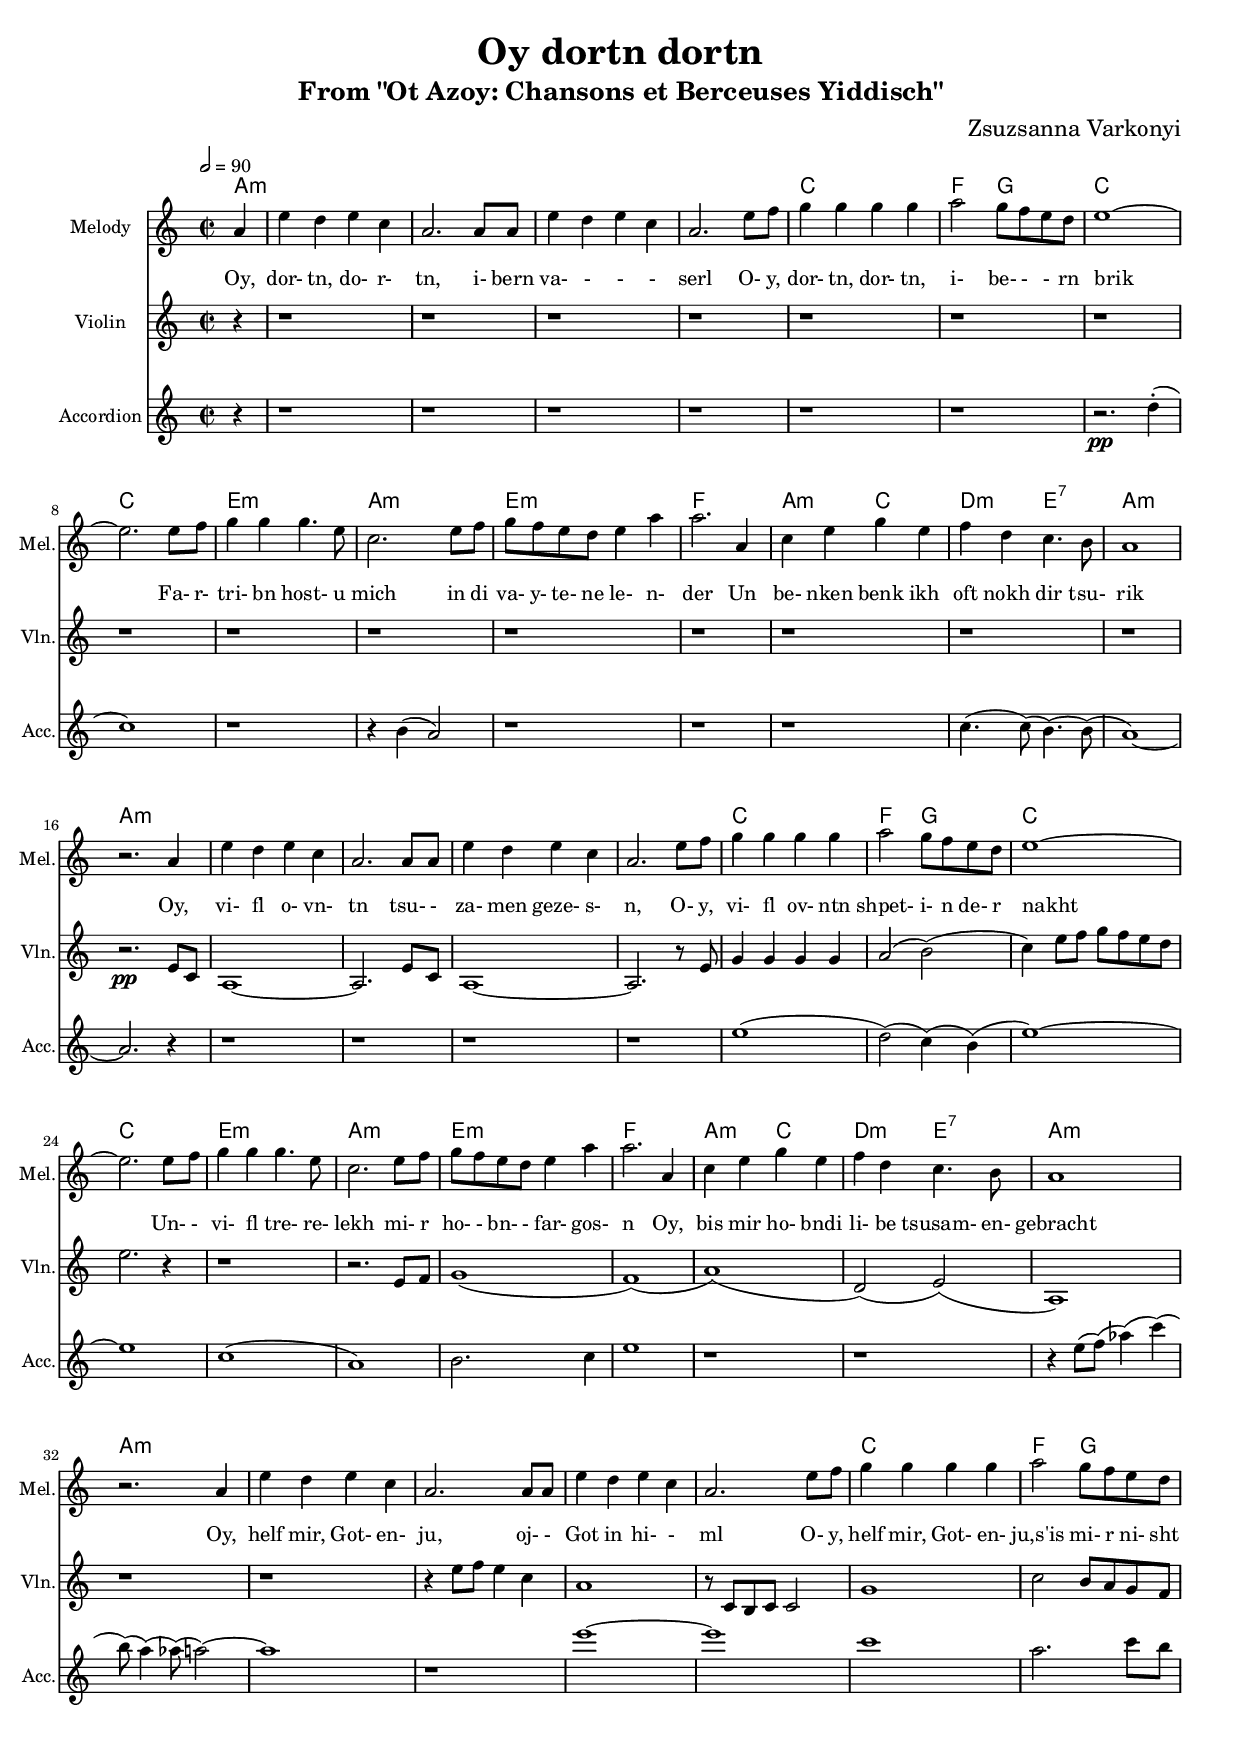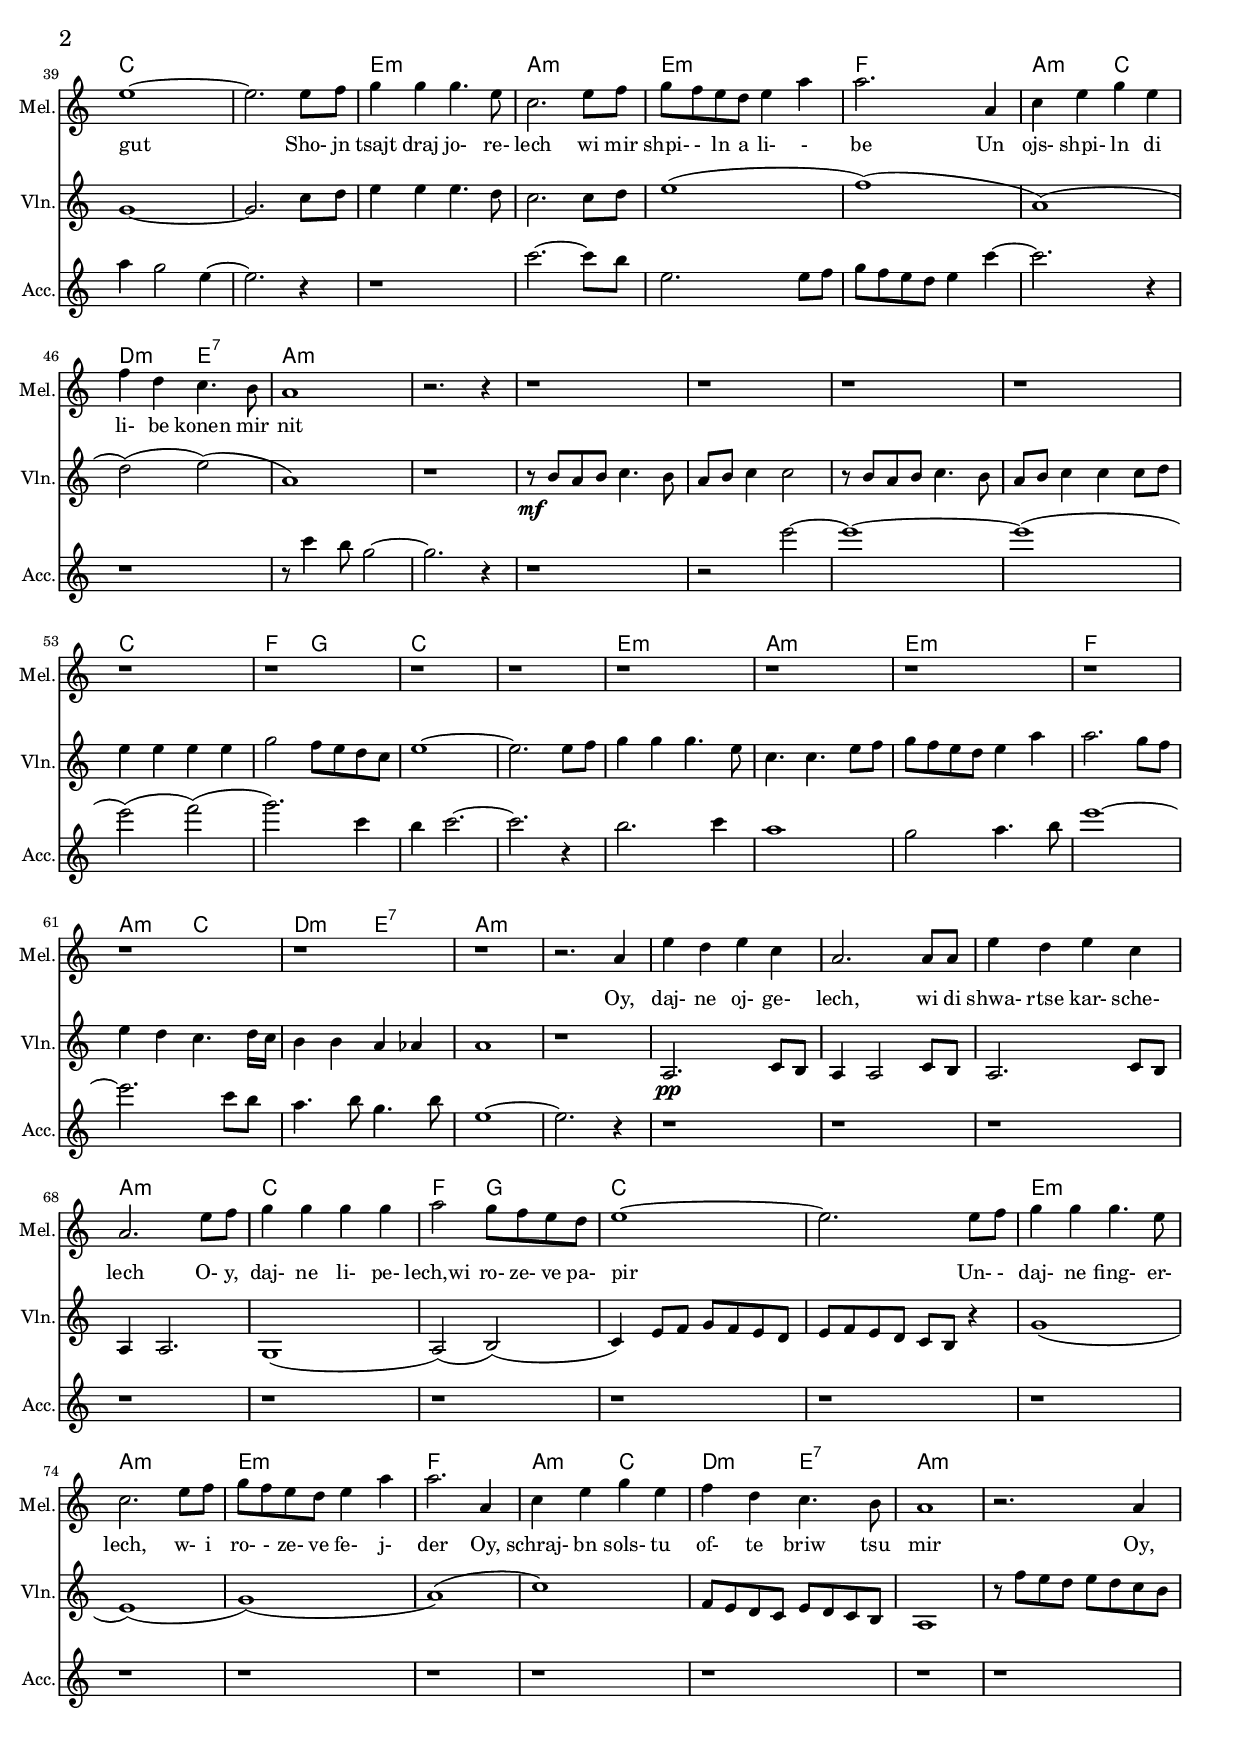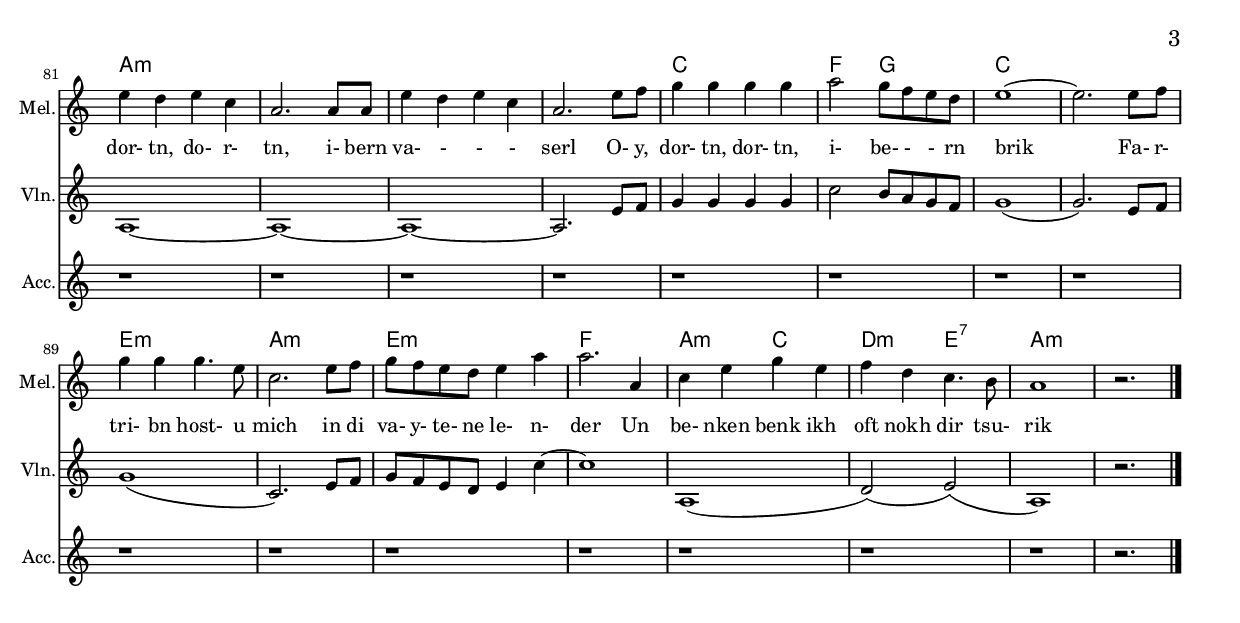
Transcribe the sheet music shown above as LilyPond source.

\version "2.24.4"
\header {
  title = "Oy dortn dortn"
  subtitle = "From \"Ot Azoy: Chansons et Berceuses Yiddisch\""
  composer = "Zsuzsanna Varkonyi"
}

global = {
  \key a \minor
  \time 2/2
}

scoreTempo = \tempo 2 = 90 % BPM

\include "deutsch.ly"

voicePartial = \relative c'' {
  \scoreTempo
  \partial 4 a4
}

voiceBeginning = \relative c'' {
  a4
}

voiceEnd = \relative c'' {
  \bar "|."
}

voice = \relative c' {

  % Die Melodie folgt hier.

  e'4 d e c     | a2. a8 a8   |
  e'4 d e c     | a2. e'8 f   |
  g4 g g g      | a2 g8 f e d |
  e1~           | e2. e8 f    |
  g4 g g4. e8   | c2. e8 f    |
  g8 f e d e4 a | a2. a,4     |
  c e g e       | f d c4. h8  |
  a1            | r2.
}

verseOne = \lyricmode {

	% Liedtext folgt hier.

	Oy, dor- tn, do- r- tn, i- bern va- - - - serl
  O- y, dor- tn, dor- tn, i- be- - - rn brik
  Fa- r- tri- bn host- u mich in di va- y- te- ne le- n- der
  Un be- nken benk ikh oft nokh dir tsu- rik
}

verseTwo = \lyricmode {

  % Liedtext folgt hier.

  Oy, vi- fl o- vn- tn tsu- - za- men geze- s- n,
  O- y, vi- fl ov- ntn shpet-  i- n de- r nakht
  Un- - vi- fl tre- re- lekh mi- r ho- - bn- -  far- gos- n
  Oy, bis mir ho- bndi li- be tsusam- en- gebracht
}

verseThree = \lyricmode {

  % Liedtext folgt hier.

  Oy, helf mir, Got- en- ju, oj- - Got in hi- - ml
  O- y, helf mir, Got- en- ju,s'is mi- r ni- sht gut
  Sho- jn tsajt draj jo- re- lech wi mir shpi- - ln a li- - be
  Un ojs- shpi- ln di li- be konen mir nit
}

verseFour = \lyricmode {

  % Liedtext folgt hier.

  Oy, daj- ne oj- ge- lech, wi di shwa- rtse kar- sche- lech
  O- y, daj- ne li- pe- lech,wi ro- ze- ve pa- pir
  Un- - daj- ne fing- er- lech, w- i ro- - ze- ve fe- j- der
  Oy, schraj- bn sols- tu of- te briw tsu mir
}

chordNames = \chordmode {

  \set chordChanges = ##t

  % Akkorde folgen hier.

  \partial 4
  a4:m    |
  a1:m    | a:m      |  a:m | a:m   |
  c       | f2 g2    |  c1  | c     |
  e1:m    | a:m      |  e:m | f     |
  a2:m c2 | d2:m e:7 | a1:m | a2.:m
}

violin = \relative c' {

  % Die Geige folgt hier.

  % verse 1
  r4
  \repeat unfold 15
  r1                | r2.\pp e8 c |

  % verse 2
  a1~               | a2. e'8 c  |
  a1~               | a2. r8 e'8 |
  g4 g4 g4 g4       | a2( h)(    |
  c4) e8 f g f e d  | e2. r4     |
  r1                | r2. e,8 f  |
  g1(               | f)(        |
  a)(               | d,2)( e2)( |
  a,1)              | r          |

  % verse 3
  r                 | r4 e''8 f e4 c |
  a1                | r8 c,8 h c c2  |
  g'1               | c2 h8 a g f    |
  g1~               | g2. c8 d       |
  e4 e e4. d8       | c2. c8 d       |
  e1(               | f)(            |
  a,1)(             | d2)( e)(       |
  a,1)              | r              |

  % solo
  r8\mf h8 a h c4. h8  | a8 h c4 c2  |
  r8 h8 a8 h c4. h8 | a8 h c4 c c8 d |
  e4 e e e          | g2 f8 e d c    |
  e1~               | e2. e8 f       |
  g4 g g4. e8       | c4. c4. e8 f   |
  g8 f e d e4 a     | a2. g8 f       |
  e4 d c4. d16 c    | h4 h a as      |
  a1                | r              |

  % verse 4
  a,2.\pp c8 h         | a4 a2 c8 h      |
  a2. c8 h          | a4 a2.             |
  g1(               | a2)( h)(           |
  c4) e8 f g f e d  | e f e d c h r4     |
  g'1(               | e)(                |
  g)(               | a)(                |
  c)                | f,8 e d c e d c h   |
  a1                | r8 f'' e d e d c h |

  a,1~              | a~          |
  a~                | a2. e'8 f   |
  g4 g g g          | c2 h8 a g f |
  g1(               | g2.)  e8 f  |
  g1(               | c,2.) e8 f  |
  g f e d e4 c'4~   | 1           |
  a,1(              | d2)( e)(    |
  a,1)              | r2.
}

accordion = \relative c' {

  % Das Akkordeon folgt hier.

  % verse 1
  r4
  \repeat unfold 6 r1
  r2.\pp d'4-.( | c1)                |
  r1            | r4 h( a2)          |
  r1            | r                  |
  r             | c4.( c8)(h4.)(h8)( |
  a1)~          | a2. r4             |

  % verse 1
  \repeat unfold 4 r1
  e'1(                  | d2)( c4)( h)(        |
  e1~)                  | e                    |
  c1(                   | a)                   |
  h2. c4                | e1                   |
  r1                    | r                    |
  r4 e8( f)( as4)( c)(  | h8)( a4)( as8)( a2~) |

  % verse 3
  a1           | r1               |
  e'~          | e                |
  c            | a2.  c8 h        |
  a4 g2 e4~    | e2. r4           |
  r1           | c'2.~c8 h        |
  e,2. e8 f    | g f e d e4  c'4~ |
  c2. r4       | r1               |
  r8 c4 h8 g2~ | g2. r4           |

  % solo
  r1        | r2 e'2~       |
  e1~       | e1(           |
  e2)( f2)( | g2.) c,4      |
  h c2.~    | c2. r4        |
  h2. c4    | a1            |
  g2 a4. h8 | e1~           |
  e2. c8 h  | a4. h8 g4. h8 |
  e,1~      | e2. r4        |

  \repeat unfold 31 r1
  r2.
}


\score {
  <<
    \new ChordNames \with {
       midiMaximumVolume = #0.8
    } \repeat unfold 6 { \chordNames }
    \new Staff \with {
        midiMaximumVolume = #1
        instrumentName = "Melody"
        shortInstrumentName = "Mel."
    }
    {
      \global

      \voicePartial \voice
      \voiceBeginning \voice
      \voiceBeginning \voice r4
      \repeat unfold 15 r1 r2.
      \voiceBeginning \voice
      \voiceBeginning \voice
      \voiceEnd
    }

    \addlyrics {
      \verseOne
      \verseTwo
      \verseThree
      \verseFour
      \verseOne
    }

    \new Staff \with {
      midiInstrument = #"viola"
      midiMaximumVolume = #1.1
      instrumentName = "Violin"
      shortInstrumentName = "Vln."
    } \violin

    \new Staff \with {
      midiInstrument = #"drawbar organ"
      midiMaximumVolume = #0.9
      instrumentName = "Accordion"
      shortInstrumentName = "Acc."
    } \accordion
  >>
  \layout { #(layout-set-staff-size 16) }
  \midi { }
}